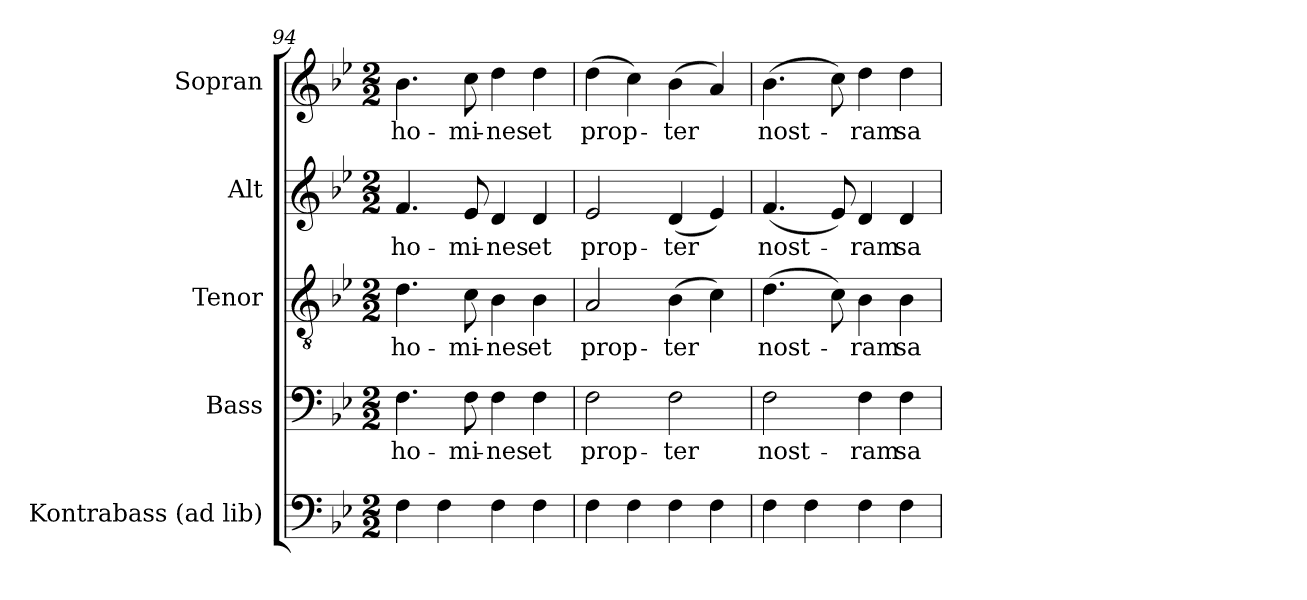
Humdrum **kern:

**kern	**kern	**text	**kern	**text	**kern	**text	**kern	**text
*part5	*part4	*part4	*part3	*part3	*part2	*part2	*part1	*part1
*staff5	*staff4	*staff4	*staff3	*staff3	*staff2	*staff2	*staff1	*staff1
*I"Kontrabass (ad lib)	*I"Bass	*	*I"Tenor	*	*I"Alt	*	*I"Sopran	*
*I'Kb.	*I'B.	*	*I'T.	*	*I'A.	*	*I'S.	*
*clefF4	*clefF4	*	*clefGv2	*	*clefG2	*	*clefG2	*
*ITrd7c12	*	*	*	*	*	*	*	*
*k[b-e-]	*k[b-e-]	*	*k[b-e-]	*	*k[b-e-]	*	*k[b-e-]	*
*B-:	*B-:	*	*B-:	*	*B-:	*	*B-:	*
*M2/2	*M2/2	*	*M2/2	*	*M2/2	*	*M2/2	*
=94	=94	=94	=94	=94	=94	=94	=94	=94
!	!	!LO:LY:b	!	!LO:LY:b	!	!LO:LY:b	!	!LO:LY:b
4FF\	4.F\	ho-	4.d\	ho-	4.f/	ho-	4.b-\	ho-
4FF\	.	.	.	.	.	.	.	.
!	!	!LO:LY:b	!	!LO:LY:b	!	!LO:LY:b	!	!LO:LY:b
.	8F\	-mi-	8c\	-mi-	8e-/	-mi-	8cc\	-mi-
!	!	!LO:LY:b	!	!LO:LY:b	!	!LO:LY:b	!	!LO:LY:b
4FF\	4F\	-nes	4B-\	-nes	4d/	-nes	4dd\	-nes
!	!	!LO:LY:b	!	!LO:LY:b	!	!LO:LY:b	!	!LO:LY:b
4FF\	4F\	et	4B-\	et	4d/	et	4dd\	et
=95	=95	=95	=95	=95	=95	=95	=95	=95
!	!	!LO:LY:b	!	!LO:LY:b	!	!LO:LY:b	!	!LO:LY:b
4FF\	2F\	prop-	2A/	prop-	2e-/	prop-	(>4dd\	prop-
4FF\	.	.	.	.	.	.	4cc\)	.
!	!	!LO:LY:b	!	!LO:LY:b	!	!LO:LY:b	!	!LO:LY:b
4FF\	2F\	-ter	(>4B-\	-ter	(<4d/	-ter	(>4b-\	-ter
4FF\	.	.	4c\)	.	4e-/)	.	4a/)	.
=96	=96	=96	=96	=96	=96	=96	=96	=96
!	!	!LO:LY:b	!	!LO:LY:b	!	!LO:LY:b	!	!LO:LY:b
4FF\	2F\	nost-	(>4.d\	nost-	(<4.f/	nost-	(>4.b-\	nost-
4FF\	.	.	.	.	.	.	.	.
.	.	.	8c\)	.	8e-/)	.	8cc\)	.
!	!	!LO:LY:b	!	!LO:LY:b	!	!LO:LY:b	!	!LO:LY:b
4FF\	4F\	-ram	4B-\	-ram	4d/	-ram	4dd\	-ram
!	!	!LO:LY:b	!	!LO:LY:b	!	!LO:LY:b	!	!LO:LY:b
4FF\	4F\	sa-	4B-\	sa-	4d/	sa-	4dd\	sa-
=	=	=	=	=	=	=	=	=
*-	*-	*-	*-	*-	*-	*-	*-	*-
